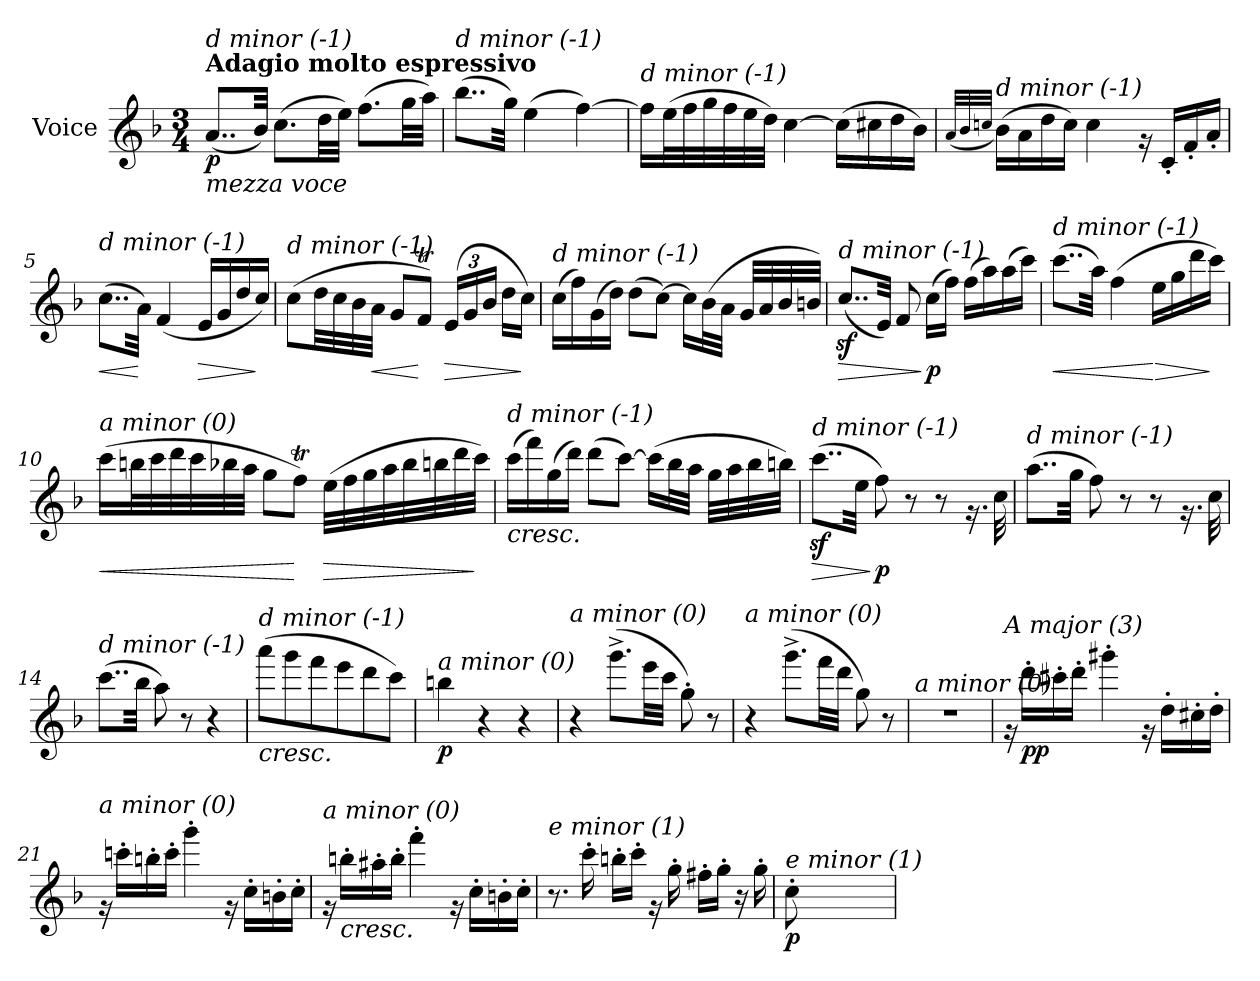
**kern	**dynam
*part1	*part1
*staff1	*staff1
*I"Voice	*
*I'V	*
*clefG2	*
*k[b-]	*
*M3/4	*
=1	=1
!LO:TX:a:B:t=Adagio molto espressivo	!
!LO:TX:b:i:t=mezza voce	!
!LO:TX:i:t=d minor (-1)	!
!	!LO:DY:b
(<8..a/L	p
32b-/Jkk)	.
(>8.cc\L	.
32dd\LL	.
32ee\JJJ)	.
(>8.ff\L	.
32gg\LL	.
32aa\JJJ)	.
=2	=2
!LO:TX:i:t=d minor (-1)	!
(>8..bb-\L	.
32gg\Jkk)	.
(>4ee\	.
[4ff\)	.
=3	=3
!LO:TX:i:t=d minor (-1)	!
16ff\LL]	.
(>32ee\L	.
32ff\	.
32gg\	.
32ff\	.
32ee\	.
32dd\JJJ)	.
[4cc\	.
(>16cc\LL]	.
16cc#X\	.
16dd\	.
16b-\JJ)	.
!!LO:LB:g=z
=4	=4
(<32qa/LLL	.
32qb-/	.
32qccn/JJJ	.
!LO:TX:i:t=d minor (-1)	!
(>16b-\LL)	.
16a\	.
16dd\	.
16cc\JJ)	.
4cc\	.
16rg	.
16c'/LL	.
16f'/	.
16a'/JJ	.
=5	=5
!LO:TX:i:t=d minor (-1)	!
!	!LO:HP:b
(>8..cc\L	<
32a\Jkk)	[
(<4f/	.
!	!LO:HP:b
16e/LL	>
16g/	.
16dd/	.
16cc/JJ)	]
=6	=6
!LO:TX:i:t=d minor (-1)	!
(>8cc\L	.
32dd\LL	.
32cc\	.
32b-\	.
!	!LO:HP:b
32a\JJJ	<
8g/L	.
8fT/J)	[
*Xbrackettup	*
!	!LO:HP:b
(>24e/LL	>
24g/	.
24b-/JJ	.
16dd\LL	.
16cc\JJ)	]
!!LO:LB:g=z
=7	=7
!LO:TX:i:t=d minor (-1)	!
(>16cc\LL	.
16ff\)	.
(>16g\	.
16dd\JJ)	.
(>8dd\L	.
[8cc\J)	.
16cc\LL]	.
(>32b-\L	.
32a\JJJ	.
32g/LLL	.
32a/	.
32b-/	.
32bn/JJJ)	.
=8	=8
!LO:TX:i:t=d minor (-1)	!
!	!LO:HP:b
(<8..ccz</L	>
32e/Jkk)	.
8f/	.
!	!LO:DY:n=1:b
(>16cc\LL	] p
16ff\JJ)	.
(>16ff\LL	.
16aa\)	.
(>16aa\	.
16ccc\JJ)	.
=9	=9
!LO:TX:i:t=d minor (-1)	!
!	!LO:HP:b
(>8..ccc\L	<
32aa\Jkk)	.
(>4ff\	.
!	!LO:HP:n=1:b
16ee\LL	[ >
16gg\	.
16ddd\	.
16ccc\JJ)	]
!!LO:LB:g=z
=10	=10
!LO:TX:i:t=a minor (0)	!
!	!LO:HP:b
(>16ccc\LL	<
32bbn\L	.
32ccc\	.
32ddd\	.
32ccc\	.
32bb-X\	.
32aa\JJJ	.
8gg\L	.
8ffT\J)	[
!	!LO:HP:b
(>32ee\LLL	>
32ff\	.
32gg\	.
32aa\	.
32bb-\	.
32bbn\	.
32ddd\	.
32ccc\JJJ)	]
=11	=11
!LO:TX:b:i:t=cresc.	!
!LO:TX:i:t=d minor (-1)	!
(>16ccc\LL	.
16fff\)	.
(>16gg\	.
16ddd\JJ)	.
(>8ddd\L	.
[8ccc\J)	.
(>16ccc\LL]	.
32bb-\L	.
32aa\JJJ	.
32gg\LLL	.
32aa\	.
32bb-\	.
32bbn\JJJ)	.
!!LO:LB:g=z
=12	=12
!LO:TX:i:t=d minor (-1)	!
!	!LO:HP:b
(>8..cccz<\L	>
32ee\Jkk	.
!	!LO:DY:n=1:b
8ff\)	] p
8r	.
8r	.
16.rg	.
32cc\	.
=13	=13
!LO:TX:i:t=d minor (-1)	!
(>8..aa\L	.
32gg\Jkk	.
8ff\)	.
8r	.
8r	.
16.rg	.
32cc\	.
=14	=14
!LO:TX:i:t=d minor (-1)	!
(>8..ccc\L	.
32bb-\Jkk	.
8aa\)	.
8r	.
4r	.
=15	=15
!LO:TX:b:i:t=cresc.	!
!LO:TX:i:t=d minor (-1)	!
(>8aaa\L	.
8ggg\	.
8fff\	.
8eee\	.
8ddd\	.
8ccc\J)	.
=16	=16
!LO:TX:i:t=a minor (0)	!
!	!LO:DY:b
4bbn\	p
4r	.
4r	.
!!LO:LB:g=z
=17	=17
!LO:TX:i:t=a minor (0)	!
4r	.
(>8.ggg^\L	.
32eee\LL	.
32ccc\JJJ	.
8gg'\)	.
8r	.
=18	=18
!LO:TX:i:t=a minor (0)	!
4r	.
(>8.ggg^\L	.
32fff\LL	.
32ddd\JJJ	.
8gg\)	.
8r	.
=19	=19
!LO:TX:i:t=a minor (0)	!
2.r	.
=20	=20
!LO:TX:i:t=A major (3)	!
16rg	.
!	!LO:DY:b
16ddd'\LL	pp
16ccc#X'\	.
16ddd'\JJ	.
4ggg#X'i\	.
16rg	.
16dd'\LL	.
16cc#X'\	.
16dd'\JJ	.
!!LO:LB:g=z
=21	=21
!LO:TX:i:t=a minor (0)	!
16rg	.
16cccn'\LL	.
16bbn'\	.
16ccc'\JJ	.
4ggg'\	.
16rg	.
16cc'\LL	.
16bn'\	.
16cc'\JJ	.
=22	=22
!LO:TX:i:t=a minor (0)	!
16rg	.
!LO:TX:b:i:t=cresc.	!
16bbn'\LL	.
16aa#X'j\	.
16bb'\JJ	.
4fff'\	.
16rg	.
16cc'\LL	.
16bn'\	.
16cc'\JJ	.
=23	=23
!LO:TX:i:t=e minor (1)	!
8.r	.
16ccc'\	.
16bbn'\LL	.
16ccc'\JJ	.
16rg	.
16gg'\	.
16ff#X'\LL	.
16gg'\JJ	.
16r	.
16gg'\	.
=24	=24
!LO:TX:i:t=e minor (1)	!
!	!LO:DY:b
8cc'\	p
=	=
*-	*-
